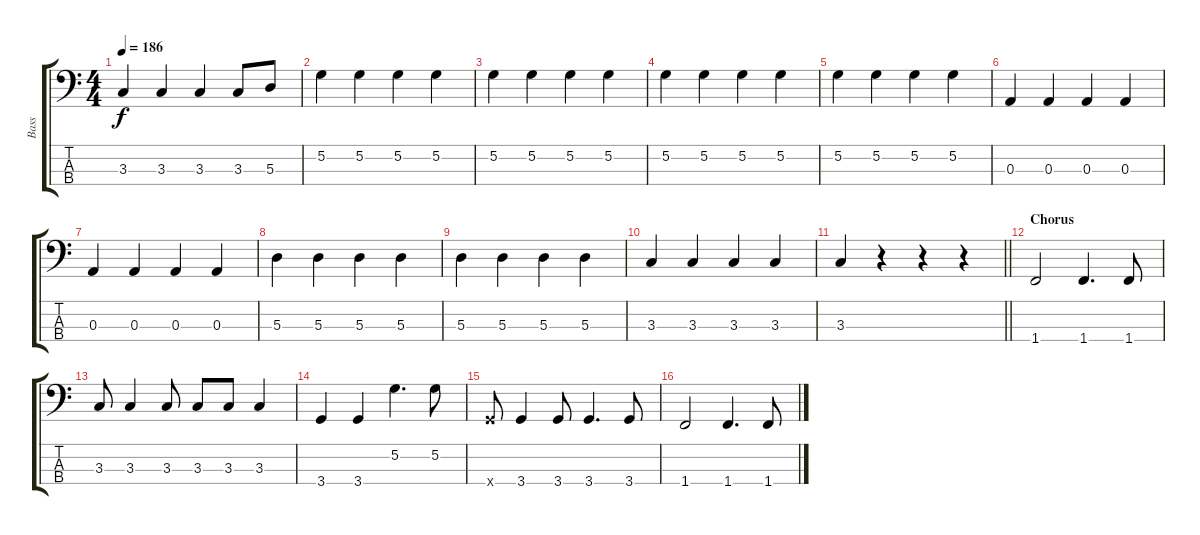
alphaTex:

\track ("Bass" "Bass") {instrument electricbassfinger}
\staff {score tabs}
\tuning (G2 D2 A1 E1) {hide}
\ts (4 4)
\tempo 186
\clef f4
\ks c
3.3.4{dy f} 3.3.4 3.3.4 3.3.8 5.3.8 |
5.2.4 5.2.4 5.2.4 5.2.4 |
5.2.4 5.2.4 5.2.4 5.2.4 |
5.2.4 5.2.4 5.2.4 5.2.4 |
5.2.4 5.2.4 5.2.4 5.2.4 |
0.3.4 0.3.4 0.3.4 0.3.4 |
0.3.4 0.3.4 0.3.4 0.3.4 |
5.3.4 5.3.4 5.3.4 5.3.4 |
5.3.4 5.3.4 5.3.4 5.3.4 |
3.3.4 3.3.4 3.3.4 3.3.4 |
\barLineRight lightlight
3.3.4 r.4 r.4 r.4 |
\section ("" "Chorus")
1.4.2 1.4.4{d} 1.4.8 |
3.3.8 3.3.4 3.3.8 3.3.8 3.3.8 3.3.4 |
3.4.4 3.4.4 5.2.4{d} 5.2.8 |
3.4{x}.8 3.4.4 3.4.8 3.4.4{d} 3.4.8 |
1.4.2 1.4.4{d} 1.4.8
